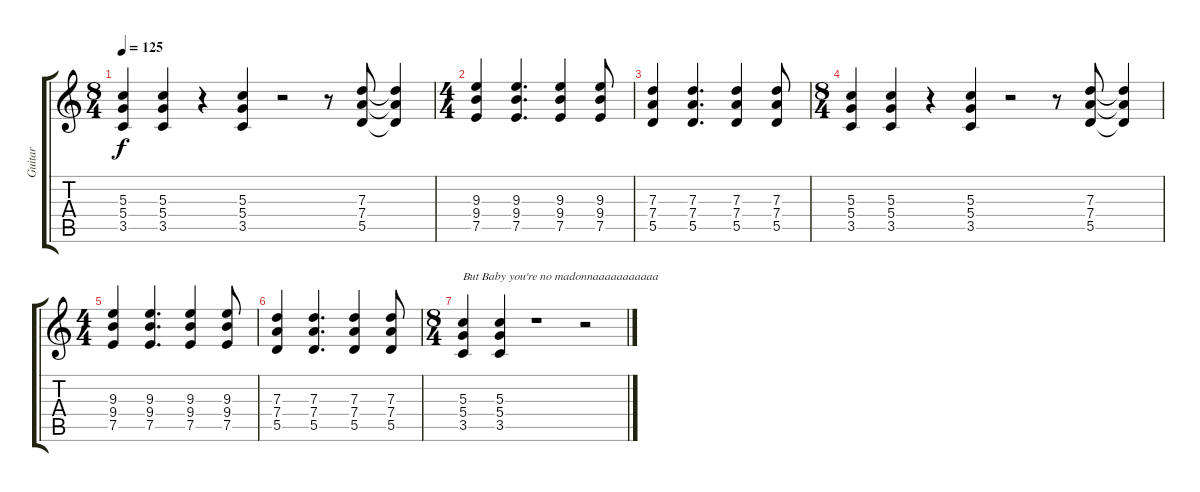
\track ("Guitar" "Guitar") {instrument distortionguitar}
\staff {score tabs}
\tuning (E4 B3 G3 D3 A2 E2) {hide}
\ts (8 4)
\tempo 125
\clef g2
\ks c
(5.3 5.4 3.5).4{dy f} (5.3 5.4 3.5).4 r.4 (5.3 5.4 3.5).4 r.2 r.8 (7.3 7.4 5.5).8 (7.3{t} 7.4{t} 5.5{t}).4 |
\ts (4 4)
(9.3 9.4 7.5).4 (9.3 9.4 7.5).4{d} (9.3 9.4 7.5).4 (9.3 9.4 7.5).8 |
(7.3 7.4 5.5).4 (7.3 7.4 5.5).4{d} (7.3 7.4 5.5).4 (7.3 7.4 5.5).8 |
\ts (8 4)
(5.3 5.4 3.5).4 (5.3 5.4 3.5).4 r.4 (5.3 5.4 3.5).4 r.2 r.8 (7.3 7.4 5.5).8 (7.3{t} 7.4{t} 5.5{t}).4 |
\ts (4 4)
(9.3 9.4 7.5).4 (9.3 9.4 7.5).4{d} (9.3 9.4 7.5).4 (9.3 9.4 7.5).8 |
(7.3 7.4 5.5).4 (7.3 7.4 5.5).4{d} (7.3 7.4 5.5).4 (7.3 7.4 5.5).8 |
\ts (8 4)
(5.3 5.4 3.5).4{txt "But Baby you're no madonnaaaaaaaaaaa"} (5.3 5.4 3.5).4 r.1 r.2
